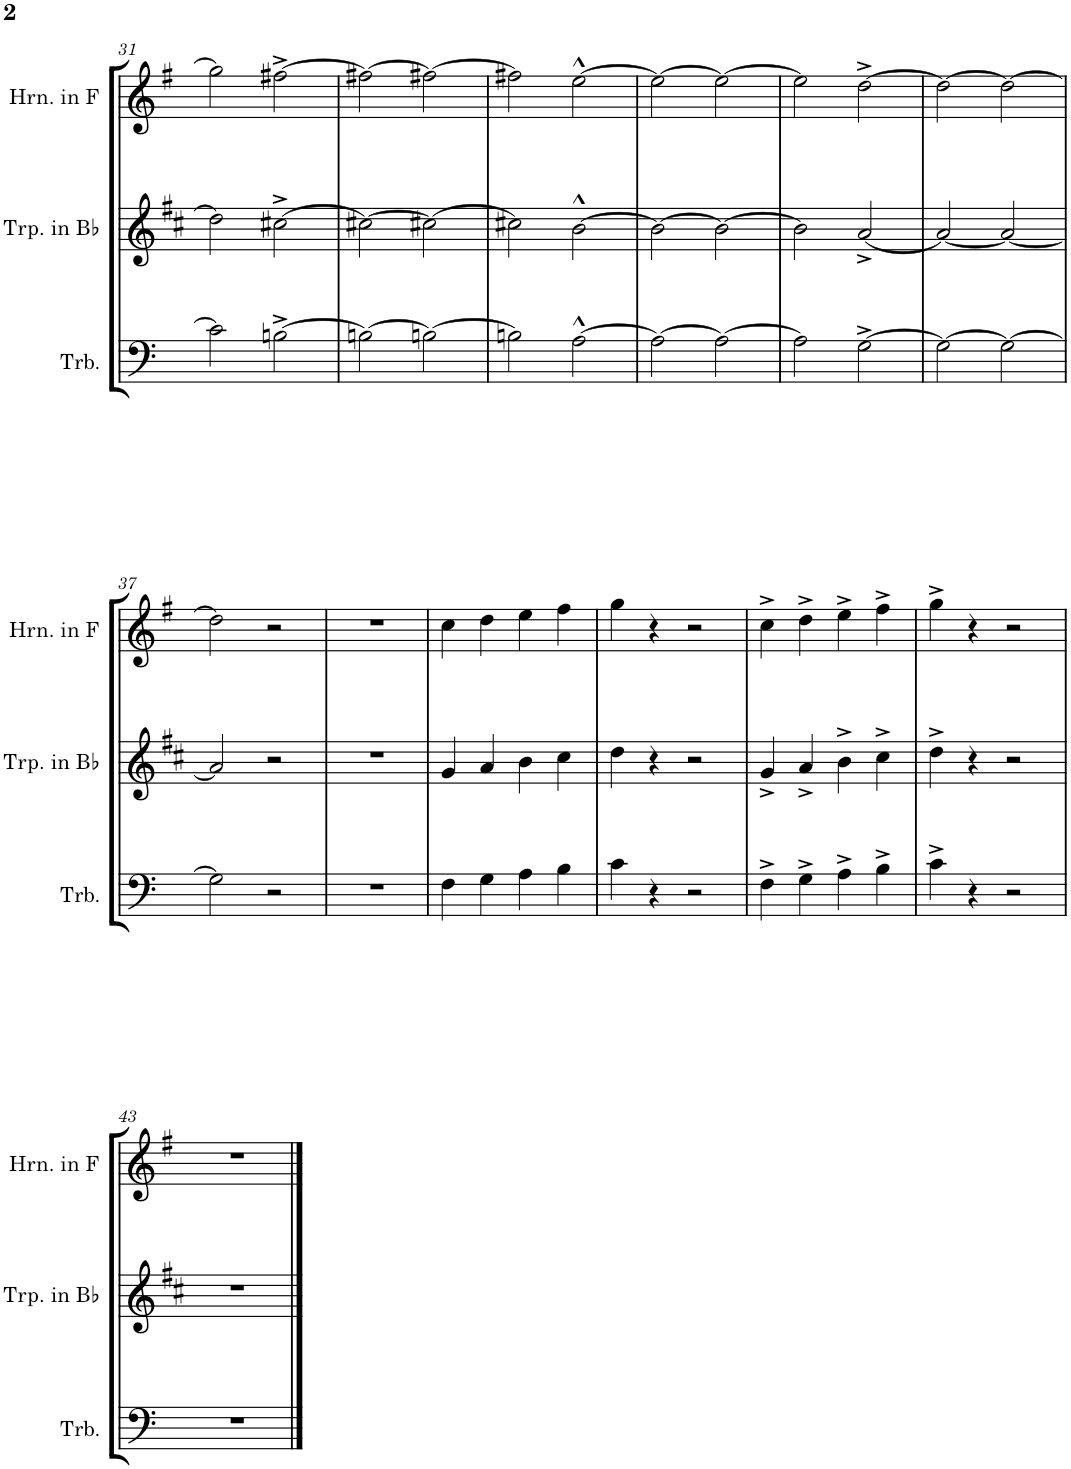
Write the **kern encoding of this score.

**kern	**kern	**kern
*part3	*part2	*part1
*staff3	*staff2	*staff1
*I"Trombone	*I"Trompet in Bb	*I"Hoorn in F
*I'Trb.	*I'Trp. in Bb	*I'Hrn. in F
!!LO:PB:g=z
*clefF4	*clefG2	*clefG2
*	*Trd1c2	*Trd4c7
*k[]	*k[f#c#]	*k[f#]
*M2/2	*M2/2	*M2/2
*met(c|)	*met(c|)	*met(c|)
=31	=31	=31
2c\]	2dd\]	2gg\]
[2Bn^\	[2cc#X^\	[2ff#X^\
=32	=32	=32
2Bn\_	2cc#X\_	2ff#X\_
2Bn\_	2cc#X\_	2ff#X\_
=33	=33	=33
2Bn\]	2cc#X\]	2ff#X\]
[2A^^\	[2b^^\	[2ee^^\
=34	=34	=34
2A\_	2b\_	2ee\_
2A\_	2b\_	2ee\_
=35	=35	=35
2A\]	2b\]	2ee\]
[2G^\	[2a^/	[2dd^\
=36	=36	=36
2G\_	2a/_	2dd\_
2G\_	2a/_	2dd\_
!!LO:LB:g=z
=37	=37	=37
2G\]	2a/]	2dd\]
2r	2r	2r
=38	=38	=38
1r	1r	1r
=39	=39	=39
4F\	4g/	4cc\
4G\	4a/	4dd\
4A\	4b\	4ee\
4B\	4cc#\	4ff#\
=40	=40	=40
4c\	4dd\	4gg\
4r	4r	4r
2r	2r	2r
=41	=41	=41
4F^\	4g^/	4cc^\
4G^\	4a^/	4dd^\
4A^\	4b^\	4ee^\
4B^\	4cc#^\	4ff#^\
=42	=42	=42
4c^\	4dd^\	4gg^\
4r	4r	4r
2r	2r	2r
!!LO:LB:g=z
=43	=43	=43
1r	1r	1r
==	==	==
*-	*-	*-
